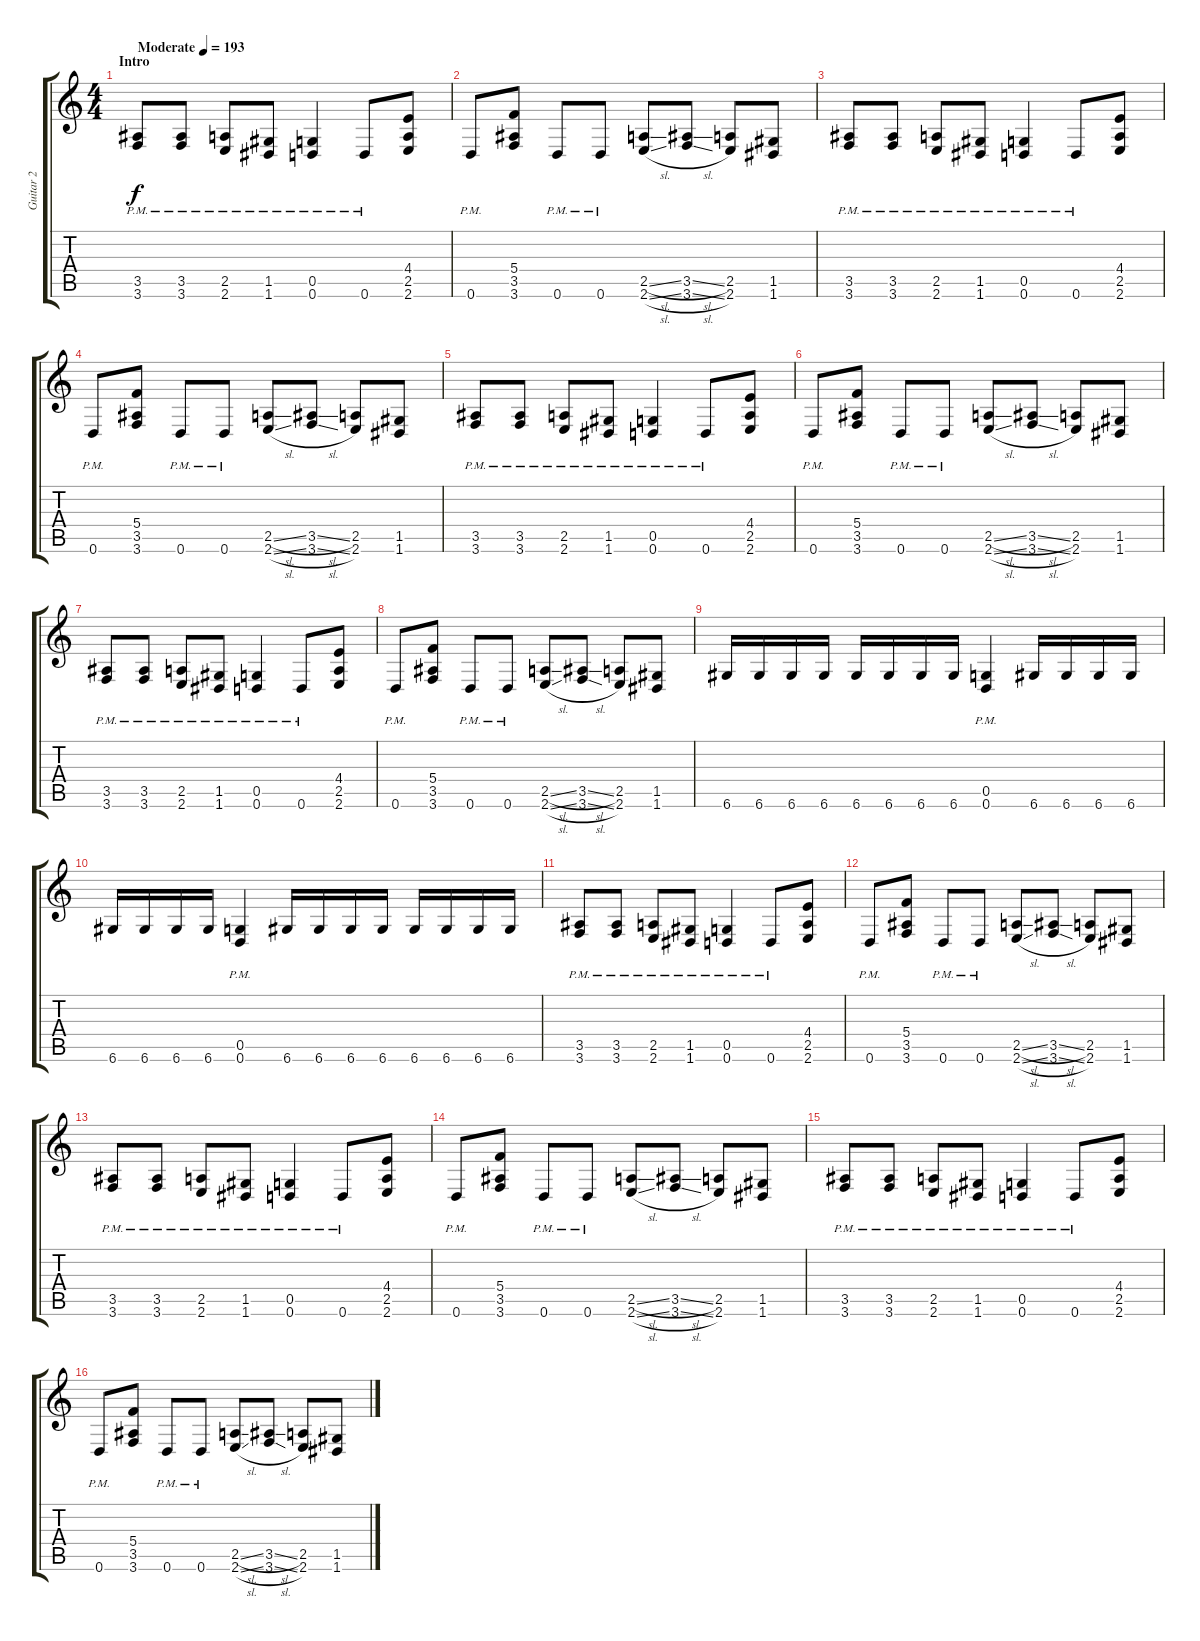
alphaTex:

\track ("Guitar 2" "Guitar 2") {instrument distortionguitar}
\staff {score tabs}
\tuning (D4 A3 F3 C3 G2 D2) {hide}
\ts (4 4)
\section ("" "Intro")
\tempo (193 "Moderate")
\clef g2
\ks c
(3.5{pm} 3.6{pm}).8{dy f instrument distortionguitar} (3.5{pm} 3.6{pm}).8 (2.5{pm} 2.6{pm}).8 (1.5{pm} 1.6{pm}).8 (0.5{pm} 0.6{pm}).4 0.6{pm}.8 (4.4 2.5 2.6).8 |
0.6{pm}.8 (5.4 3.5 3.6).8 0.6{pm}.8 0.6{pm}.8 (2.5{sl} 2.6{sl}).8 (3.5{sl} 3.6{sl}).8 (2.5 2.6).8 (1.5 1.6).8 |
(3.5{pm} 3.6{pm}).8 (3.5{pm} 3.6{pm}).8 (2.5{pm} 2.6{pm}).8 (1.5{pm} 1.6{pm}).8 (0.5{pm} 0.6{pm}).4 0.6{pm}.8 (4.4 2.5 2.6).8 |
0.6{pm}.8 (5.4 3.5 3.6).8 0.6{pm}.8 0.6{pm}.8 (2.5{sl} 2.6{sl}).8 (3.5{sl} 3.6{sl}).8 (2.5 2.6).8 (1.5 1.6).8 |
(3.5{pm} 3.6{pm}).8 (3.5{pm} 3.6{pm}).8 (2.5{pm} 2.6{pm}).8 (1.5{pm} 1.6{pm}).8 (0.5{pm} 0.6{pm}).4 0.6{pm}.8 (4.4 2.5 2.6).8 |
0.6{pm}.8 (5.4 3.5 3.6).8 0.6{pm}.8 0.6{pm}.8 (2.5{sl} 2.6{sl}).8 (3.5{sl} 3.6{sl}).8 (2.5 2.6).8 (1.5 1.6).8 |
(3.5{pm} 3.6{pm}).8 (3.5{pm} 3.6{pm}).8 (2.5{pm} 2.6{pm}).8 (1.5{pm} 1.6{pm}).8 (0.5{pm} 0.6{pm}).4 0.6{pm}.8 (4.4 2.5 2.6).8 |
0.6{pm}.8 (5.4 3.5 3.6).8 0.6{pm}.8 0.6{pm}.8 (2.5{sl} 2.6{sl}).8 (3.5{sl} 3.6{sl}).8 (2.5 2.6).8 (1.5 1.6).8 |
6.6.16 6.6.16 6.6.16 6.6.16 6.6.16 6.6.16 6.6.16 6.6.16 (0.5{pm} 0.6{pm}).4 6.6.16 6.6.16 6.6.16 6.6.16 |
6.6.16 6.6.16 6.6.16 6.6.16 (0.5{pm} 0.6{pm}).4 6.6.16 6.6.16 6.6.16 6.6.16 6.6.16 6.6.16 6.6.16 6.6.16 |
(3.5{pm} 3.6{pm}).8 (3.5{pm} 3.6{pm}).8 (2.5{pm} 2.6{pm}).8 (1.5{pm} 1.6{pm}).8 (0.5{pm} 0.6{pm}).4 0.6{pm}.8 (4.4 2.5 2.6).8 |
0.6{pm}.8 (5.4 3.5 3.6).8 0.6{pm}.8 0.6{pm}.8 (2.5{sl} 2.6{sl}).8 (3.5{sl} 3.6{sl}).8 (2.5 2.6).8 (1.5 1.6).8 |
(3.5{pm} 3.6{pm}).8 (3.5{pm} 3.6{pm}).8 (2.5{pm} 2.6{pm}).8 (1.5{pm} 1.6{pm}).8 (0.5{pm} 0.6{pm}).4 0.6{pm}.8 (4.4 2.5 2.6).8 |
0.6{pm}.8 (5.4 3.5 3.6).8 0.6{pm}.8 0.6{pm}.8 (2.5{sl} 2.6{sl}).8 (3.5{sl} 3.6{sl}).8 (2.5 2.6).8 (1.5 1.6).8 |
(3.5{pm} 3.6{pm}).8 (3.5{pm} 3.6{pm}).8 (2.5{pm} 2.6{pm}).8 (1.5{pm} 1.6{pm}).8 (0.5{pm} 0.6{pm}).4 0.6{pm}.8 (4.4 2.5 2.6).8 |
0.6{pm}.8 (5.4 3.5 3.6).8 0.6{pm}.8 0.6{pm}.8 (2.5{sl} 2.6{sl}).8 (3.5{sl} 3.6{sl}).8 (2.5 2.6).8 (1.5 1.6).8
